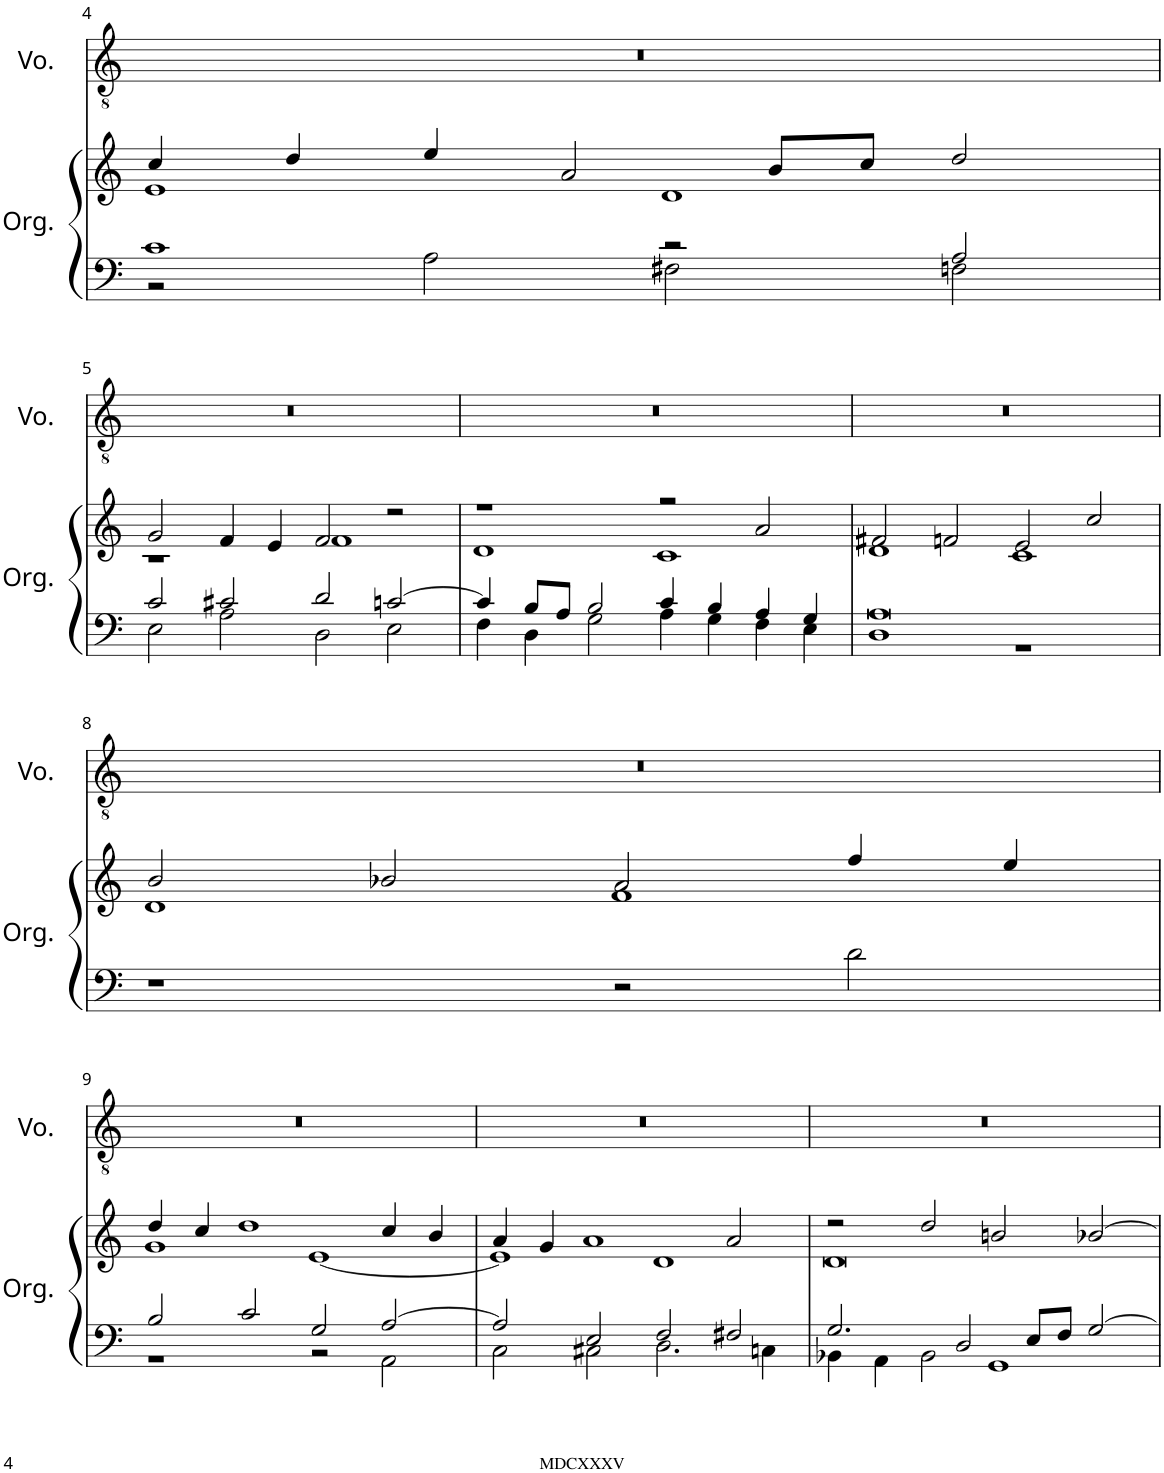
**kern	**kern	**kern
*part2	*part2	*part1
*staff3	*staff2	*staff1
*I"Organ	*	*I"Voice
*I'Org.	*	*I'Vo.
!!LO:PB:g=z
*clefF4	*clefG2	*clefGv2
*k[]	*k[]	*k[]
*M4/2	*M4/2	*M4/2
=4	=4	=4
*^	*^	*
1c	2r	4cc/	1e	0r
.	.	4dd/	.	.
.	2A\	4ee/	.	.
.	.	2a/	.	.
2r	2F#X\	.	1d	.
.	.	8b/L	.	.
.	.	8cc/J	.	.
2A/	2Fn\	2dd/	.	.
!!LO:LB:g=z
=5	=5	=5	=5	=5
2c/	2E\	2g/	1r	0r
2c#X/	2A\	4f/	.	.
.	.	4e/	.	.
2d/	2D\	2f/	1f	.
[2cn/	2E\	2r	.	.
=6	=6	=6	=6	=6
4c/]	4F\	1r	1d	0r
8B/L	4D\	.	.	.
8A/J	.	.	.	.
2B/	2G\	.	.	.
4c/	4A\	2r	1c	.
4B/	4G\	.	.	.
4A/	4F\	2a/	.	.
4G/	4E\	.	.	.
=7	=7	=7	=7	=7
0A	1D	2f#X/	1d	0r
.	.	2fn/	.	.
.	1r	2e/	1c	.
.	.	2cc/	.	.
*v	*v	*	*	*
!!LO:LB:g=z
=8	=8	=8	=8
1r	2b/	1d	0r
.	2b-X/	.	.
2r	2a/	1f	.
2d\	4ff/	.	.
.	4ee/	.	.
!!LO:LB:g=z
=9	=9	=9	=9
*^	*	*	*
2B/	1r	4dd/	1g	0r
.	.	4cc/	.	.
2c/	.	1dd	.	.
2G/	2r	.	[1e	.
[2A/	2AA\	4cc/	.	.
.	.	4b/	.	.
=10	=10	=10	=10	=10
2A/]	2C\	4a/	1e]	0r
.	.	4g/	.	.
2E/	2C#X\	1a	.	.
2F/	2.D\	.	1d	.
2F#X/	.	2a/	.	.
.	4Cn\	.	.	.
=11	=11	=11	=11	=11
2.G/	4BB-X\	2r	0d	0r
.	4AA\	.	.	.
.	2BB-\	2dd/	.	.
2D/	.	.	.	.
.	1GG	2bn/	.	.
8E/L	.	.	.	.
8F/J	.	.	.	.
[2G/	.	[2b-X/	.	.
*v	*v	*	*	*
*	*v	*v	*
=	=	=
*-	*-	*-
